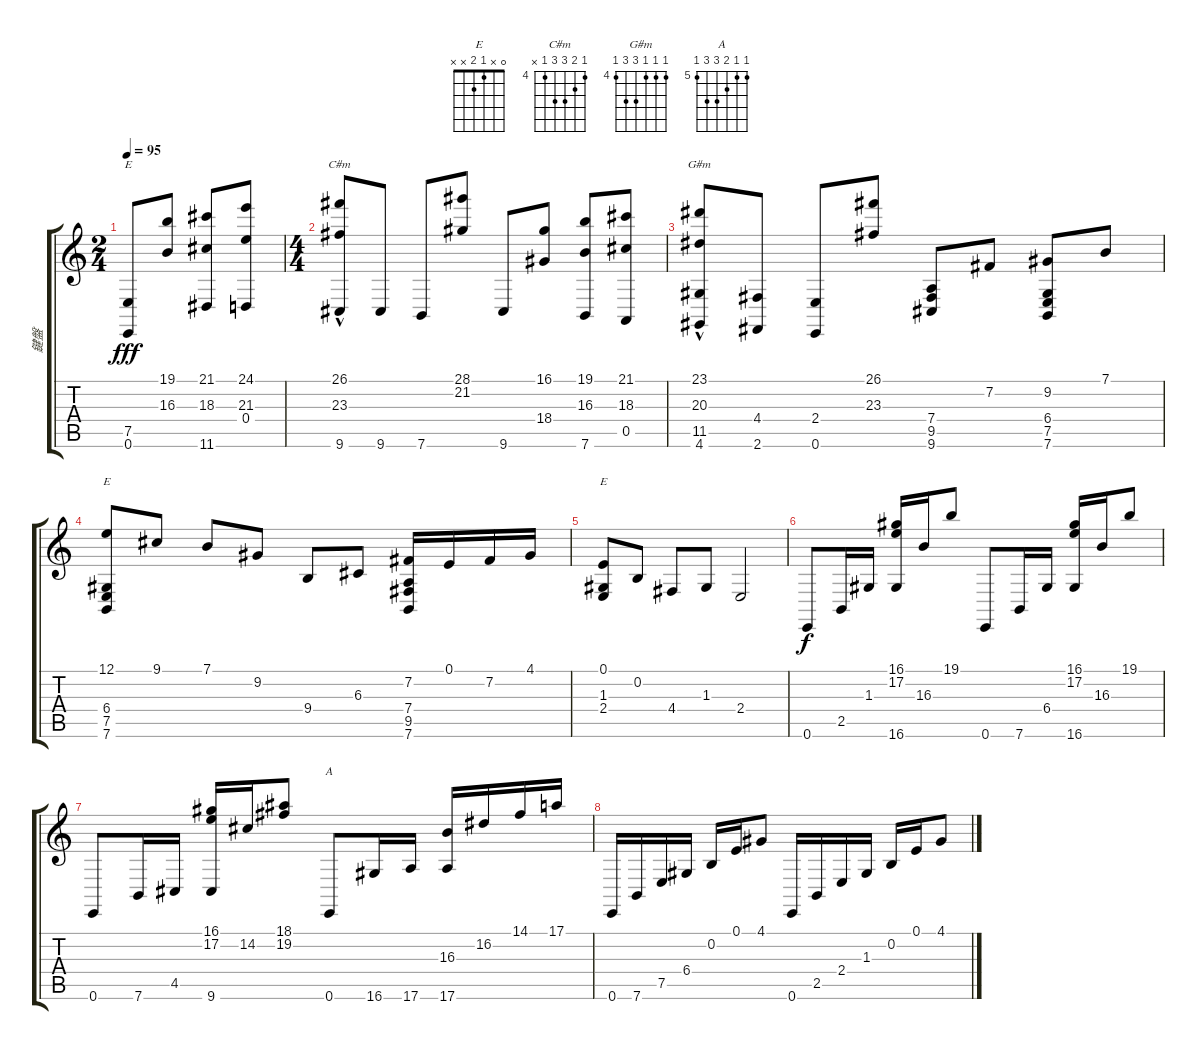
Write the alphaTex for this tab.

\track ("鍵盤" "鍵盤") {instrument brightacousticpiano}
\staff {score tabs}
\tuning (E4 B3 G3 D3 A2 E2) {hide}
\chord ("E" 0 0 1 2 2 0)
\chord ("C#m" 4 5 6 6 4 x) {firstfret 4}
\chord ("G#m" 4 4 4 6 6 4) {firstfret 4}
\chord ("E" x x x 6 7 7) {firstfret 6}
\chord ("E" 0 x 1 2 x x)
\chord ("A" 5 5 6 7 7 5) {firstfret 5}
\ts (2 4)
\tempo 95
\tempo 80
\tempo 95
\clef g2
\ks c
(7.5 0.6).8{ch "E" dy fff instrument brightacousticpiano} (19.1 16.3).8 (21.1 18.3 11.6).8 (24.1 21.3 0.4).8 |
\ts (4 4)
(26.1{hac} 23.3{hac} 9.6).8{ch "C#m"} 9.6.8 7.6.8 (28.1 21.2).8 9.6.8 (16.1 18.4).8 (19.1 16.3 7.6).8 (21.1 18.3 0.5).8 |
(23.1{hac} 20.3{hac} 11.5 4.6).8{ch "G#m"} (4.4 2.6).8 (2.4 0.6).8 (26.1 23.3).8 (7.4 9.5 9.6).8 7.2.8 (9.2 6.4 7.5 7.6).8 7.1.8 |
(12.1 6.4 7.5 7.6).8{ch "E"} 9.1.8 7.1.8 9.2.8 9.4.8 6.3.8 (7.2 7.4 9.5 7.6).16 0.1.16 7.2.16 4.1.16 |
(0.1 1.3 2.4).8{ch "E"} 0.2.8 4.4.8 1.3.8 2.4.2 |
0.6.8{dy f} 2.5.16 1.3.16 (16.1 17.2 16.6).16 16.3.16 19.1.8 0.6.8 7.6.16 6.4.16 (16.1 17.2 16.6).16 16.3.16 19.1.8 |
0.6.8 7.6.16 4.5.16 (16.1 17.2 9.6).16 14.2.16 (18.1 19.2).8 0.6.8{ch "A"} 16.6.16 17.6.16 (16.3 17.6).16 16.2.16 14.1.16 17.1.16 |
0.6.16 7.6.16 7.5.16 6.4.16 0.2.16 0.1.16 4.1.8 0.6.16 2.5.16 2.4.16 1.3.16 0.2.16 0.1.16 4.1.8
